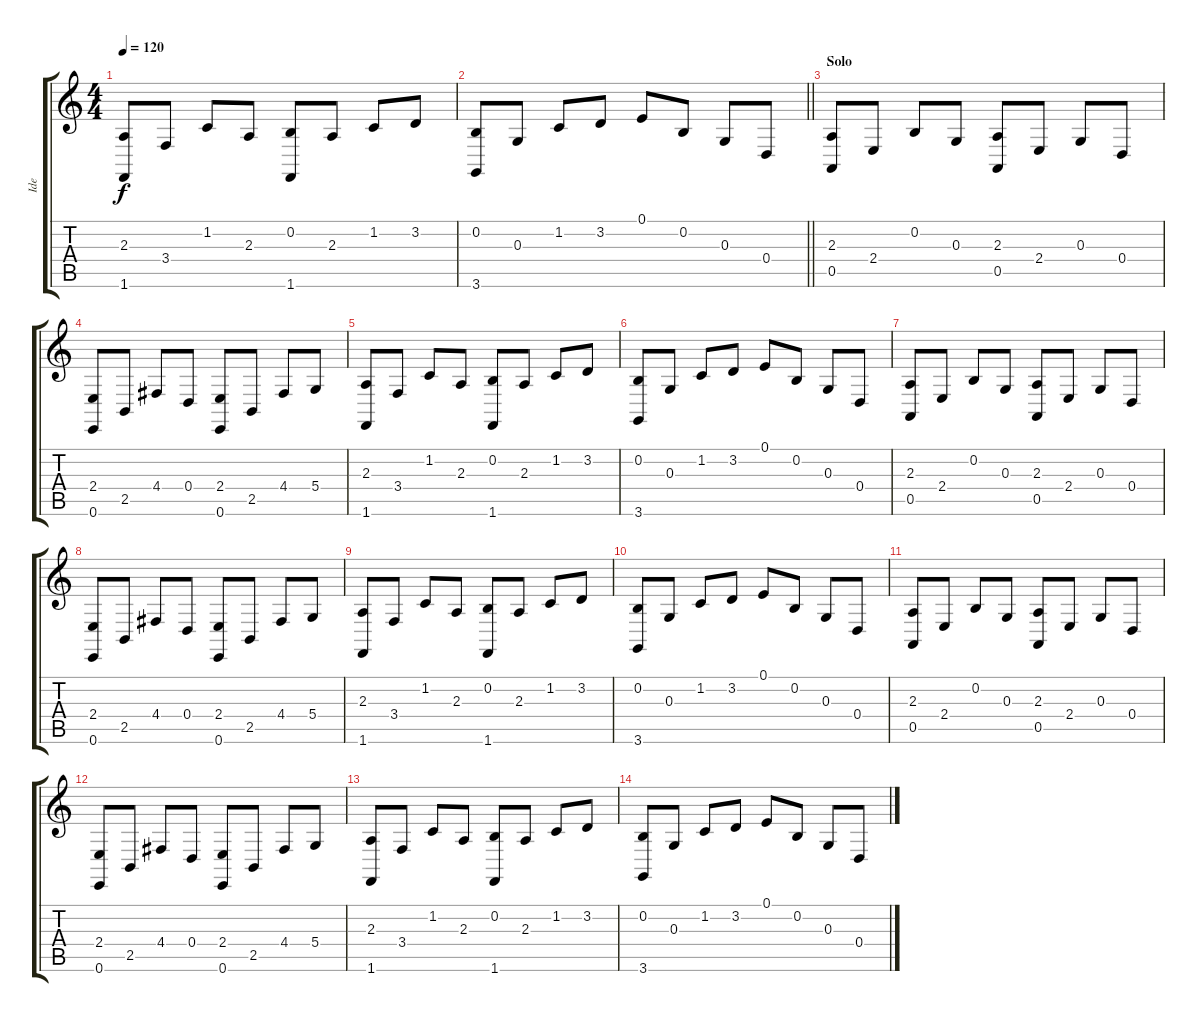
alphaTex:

\track ("Ide" "Ide") {instrument acousticgrandpiano}
\staff {score tabs}
\tuning (E4 B3 G3 D3 A2 E2) {hide}
\ts (4 4)
\tempo 120
\clef g2
\ks c
(2.3 1.6).8{dy f} 3.4.8 1.2.8 2.3.8 (0.2 1.6).8 2.3.8 1.2.8 3.2.8 |
\barLineRight lightlight
(0.2 3.6).8 0.3.8 1.2.8 3.2.8 0.1.8 0.2.8 0.3.8 0.4.8 |
\section ("" "Solo")
(2.3 0.5).8 2.4.8 0.2.8 0.3.8 (2.3 0.5).8 2.4.8 0.3.8 0.4.8 |
(2.4 0.6).8 2.5.8 4.4.8 0.4.8 (2.4 0.6).8 2.5.8 4.4.8 5.4.8 |
(2.3 1.6).8 3.4.8 1.2.8 2.3.8 (0.2 1.6).8 2.3.8 1.2.8 3.2.8 |
(0.2 3.6).8 0.3.8 1.2.8 3.2.8 0.1.8 0.2.8 0.3.8 0.4.8 |
(2.3 0.5).8 2.4.8 0.2.8 0.3.8 (2.3 0.5).8 2.4.8 0.3.8 0.4.8 |
(2.4 0.6).8 2.5.8 4.4.8 0.4.8 (2.4 0.6).8 2.5.8 4.4.8 5.4.8 |
(2.3 1.6).8 3.4.8 1.2.8 2.3.8 (0.2 1.6).8 2.3.8 1.2.8 3.2.8 |
(0.2 3.6).8 0.3.8 1.2.8 3.2.8 0.1.8 0.2.8 0.3.8 0.4.8 |
(2.3 0.5).8 2.4.8 0.2.8 0.3.8 (2.3 0.5).8 2.4.8 0.3.8 0.4.8 |
(2.4 0.6).8 2.5.8 4.4.8 0.4.8 (2.4 0.6).8 2.5.8 4.4.8 5.4.8 |
(2.3 1.6).8 3.4.8 1.2.8 2.3.8 (0.2 1.6).8 2.3.8 1.2.8 3.2.8 |
(0.2 3.6).8 0.3.8 1.2.8 3.2.8 0.1.8 0.2.8 0.3.8 0.4.8
